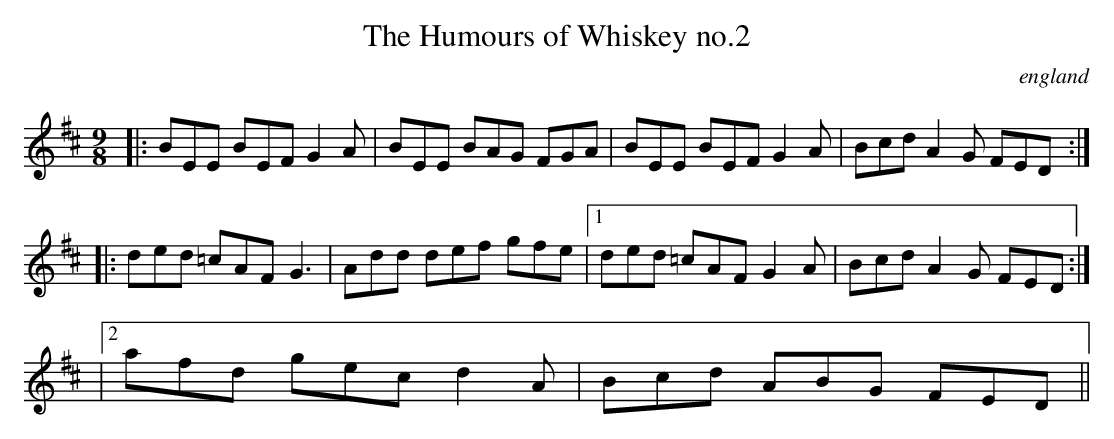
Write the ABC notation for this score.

X:1
T:The Humours of Whiskey no.2
O:england
M:9/8
K:EDor
|: BEE BEF G2A | BEE BAG FGA | BEE BEF G2 A | Bcd A2G FED :|
|: ded =cAF G3 | Add def gfe |1 ded =cAF G2A | Bcd A2G FED :|
|2 afd gec d2A | Bcd ABG FED ||
